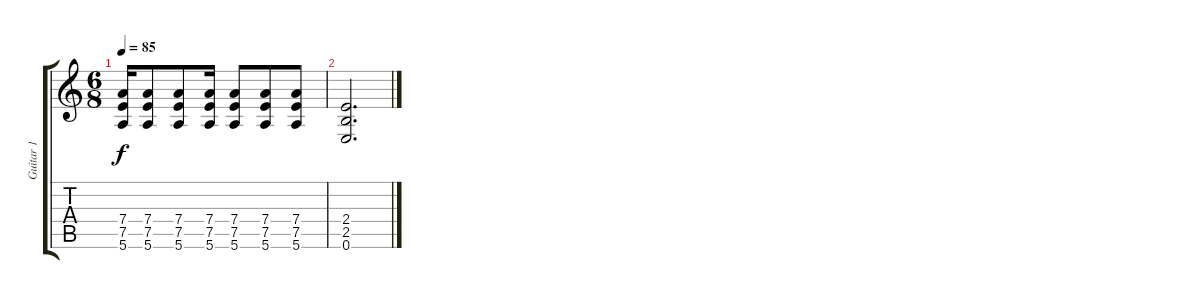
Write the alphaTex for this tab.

\track ("Guitar 1" "Guitar 1") {instrument acousticguitarsteel}
\staff {score tabs}
\tuning (E4 B3 G3 D3 A2 E2) {hide}
\ts (6 8)
\tempo 85
\clef g2
\ks c
(7.4 7.5 5.6).16{dy f} (7.4 7.5 5.6).8 (7.4 7.5 5.6).8 (7.4 7.5 5.6).16 (7.4 7.5 5.6).8 (7.4 7.5 5.6).8 (7.4 7.5 5.6).8 |
(2.4 2.5 0.6).2{d}
